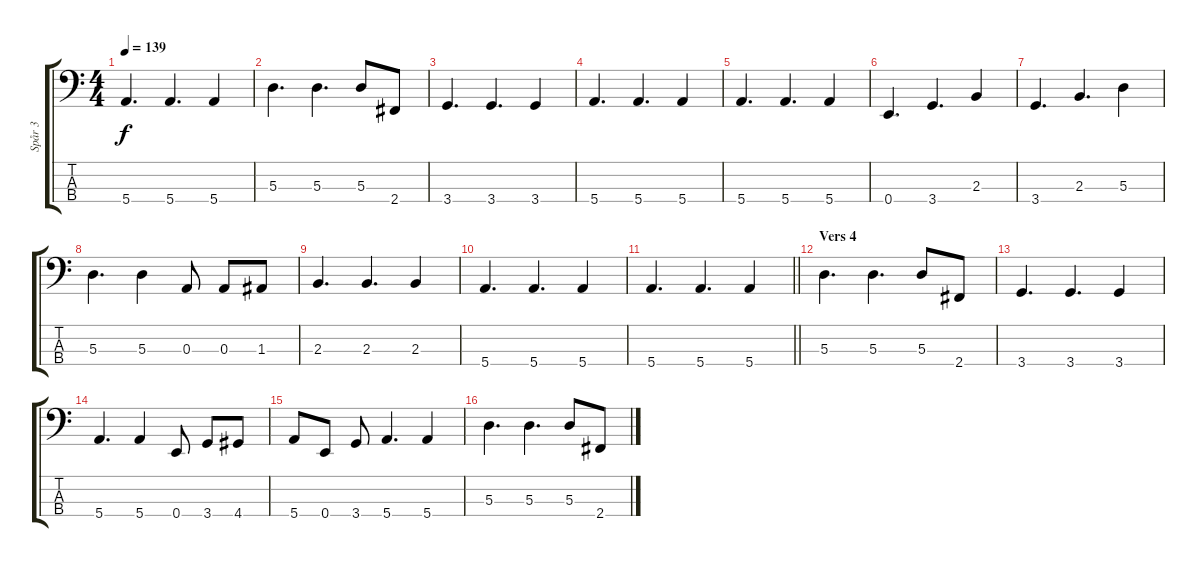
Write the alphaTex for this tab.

\track ("Spår 3" "Spår 3") {instrument electricbassfinger}
\staff {score tabs}
\tuning (G2 D2 A1 E1) {hide}
\ts (4 4)
\tempo 139
\clef f4
\ks c
5.4.4{d dy f} 5.4.4{d} 5.4.4 |
5.3.4{d} 5.3.4{d} 5.3.8 2.4.8 |
3.4.4{d} 3.4.4{d} 3.4.4 |
5.4.4{d} 5.4.4{d} 5.4.4 |
5.4.4{d} 5.4.4{d} 5.4.4 |
0.4.4{d} 3.4.4{d} 2.3.4 |
3.4.4{d} 2.3.4{d} 5.3.4 |
5.3.4{d} 5.3.4 0.3.8 0.3.8 1.3.8 |
2.3.4{d} 2.3.4{d} 2.3.4 |
5.4.4{d} 5.4.4{d} 5.4.4 |
\barLineRight lightlight
5.4.4{d} 5.4.4{d} 5.4.4 |
\section ("" "Vers 4")
5.3.4{d} 5.3.4{d} 5.3.8 2.4.8 |
3.4.4{d} 3.4.4{d} 3.4.4 |
5.4.4{d} 5.4.4 0.4.8 3.4.8 4.4.8 |
5.4.8 0.4.8 3.4.8 5.4.4{d} 5.4.4 |
5.3.4{d} 5.3.4{d} 5.3.8 2.4.8
